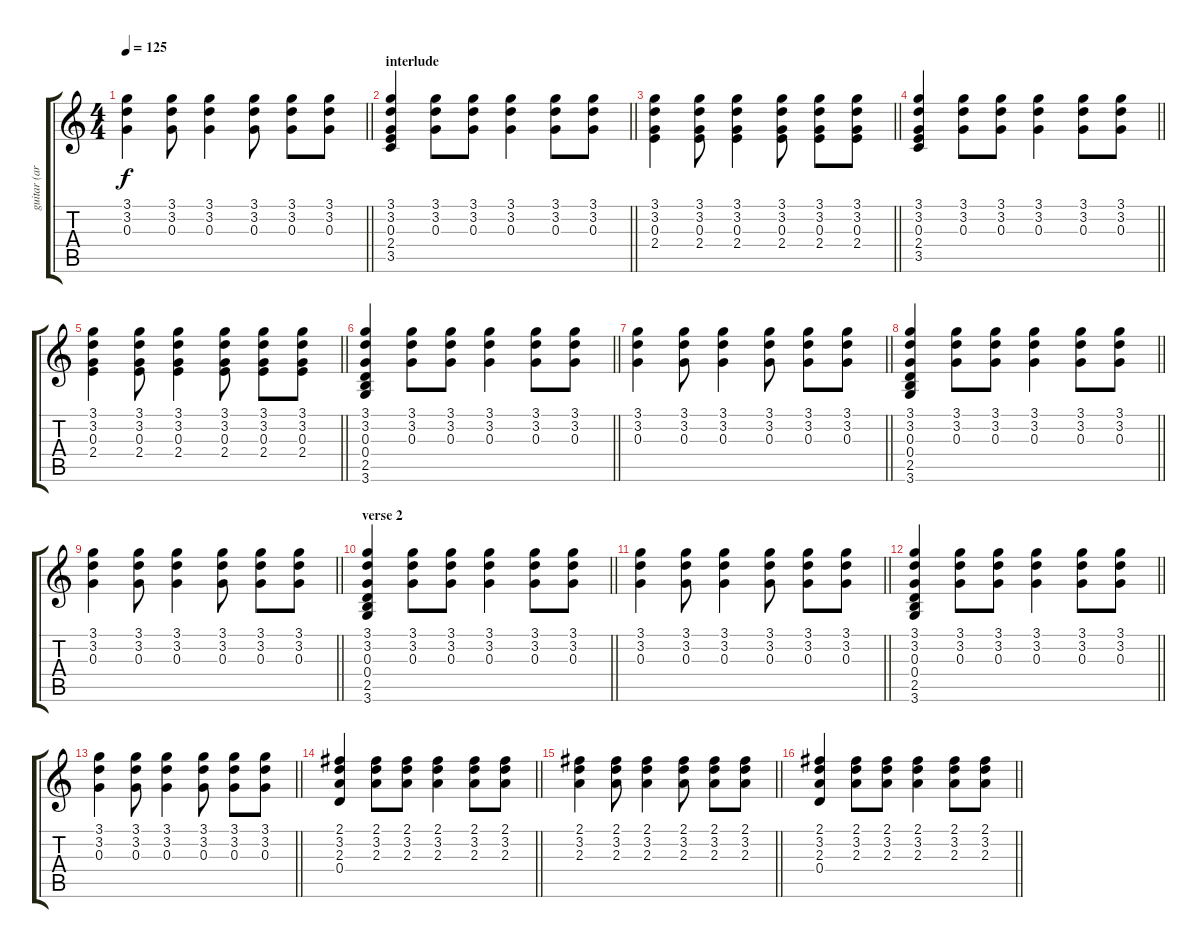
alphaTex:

\track ("guitar (aril)" "guitar (ar") {instrument acousticguitarsteel}
\staff {score tabs}
\tuning (E4 B3 G3 D3 A2 E2) {hide}
\ts (4 4)
\tempo 125
\clef g2
\barLineRight lightlight
\ks c
(3.1 3.2 0.3).4{dy f} (3.1 3.2 0.3).8 (3.1 3.2 0.3).4 (3.1 3.2 0.3).8 (3.1 3.2 0.3).8 (3.1 3.2 0.3).8 |
\section ("" "interlude")
\barLineRight lightlight
(3.1 3.2 0.3 2.4 3.5).4 (3.1 3.2 0.3).8 (3.1 3.2 0.3).8 (3.1 3.2 0.3).4 (3.1 3.2 0.3).8 (3.1 3.2 0.3).8 |
\barLineRight lightlight
(3.1 3.2 0.3 2.4).4 (3.1 3.2 0.3 2.4).8 (3.1 3.2 0.3 2.4).4 (3.1 3.2 0.3 2.4).8 (3.1 3.2 0.3 2.4).8 (3.1 3.2 0.3 2.4).8 |
\barLineRight lightlight
(3.1 3.2 0.3 2.4 3.5).4 (3.1 3.2 0.3).8 (3.1 3.2 0.3).8 (3.1 3.2 0.3).4 (3.1 3.2 0.3).8 (3.1 3.2 0.3).8 |
\barLineRight lightlight
(3.1 3.2 0.3 2.4).4 (3.1 3.2 0.3 2.4).8 (3.1 3.2 0.3 2.4).4 (3.1 3.2 0.3 2.4).8 (3.1 3.2 0.3 2.4).8 (3.1 3.2 0.3 2.4).8 |
\barLineRight lightlight
(3.1 3.2 0.3 0.4 2.5 3.6).4 (3.1 3.2 0.3).8 (3.1 3.2 0.3).8 (3.1 3.2 0.3).4 (3.1 3.2 0.3).8 (3.1 3.2 0.3).8 |
\barLineRight lightlight
(3.1 3.2 0.3).4 (3.1 3.2 0.3).8 (3.1 3.2 0.3).4 (3.1 3.2 0.3).8 (3.1 3.2 0.3).8 (3.1 3.2 0.3).8 |
\barLineRight lightlight
(3.1 3.2 0.3 0.4 2.5 3.6).4 (3.1 3.2 0.3).8 (3.1 3.2 0.3).8 (3.1 3.2 0.3).4 (3.1 3.2 0.3).8 (3.1 3.2 0.3).8 |
\barLineRight lightlight
(3.1 3.2 0.3).4 (3.1 3.2 0.3).8 (3.1 3.2 0.3).4 (3.1 3.2 0.3).8 (3.1 3.2 0.3).8 (3.1 3.2 0.3).8 |
\section ("" "verse 2")
\barLineRight lightlight
(3.1 3.2 0.3 0.4 2.5 3.6).4 (3.1 3.2 0.3).8 (3.1 3.2 0.3).8 (3.1 3.2 0.3).4 (3.1 3.2 0.3).8 (3.1 3.2 0.3).8 |
\barLineRight lightlight
(3.1 3.2 0.3).4 (3.1 3.2 0.3).8 (3.1 3.2 0.3).4 (3.1 3.2 0.3).8 (3.1 3.2 0.3).8 (3.1 3.2 0.3).8 |
\barLineRight lightlight
(3.1 3.2 0.3 0.4 2.5 3.6).4 (3.1 3.2 0.3).8 (3.1 3.2 0.3).8 (3.1 3.2 0.3).4 (3.1 3.2 0.3).8 (3.1 3.2 0.3).8 |
\barLineRight lightlight
(3.1 3.2 0.3).4 (3.1 3.2 0.3).8 (3.1 3.2 0.3).4 (3.1 3.2 0.3).8 (3.1 3.2 0.3).8 (3.1 3.2 0.3).8 |
\barLineRight lightlight
(2.1 3.2 2.3 0.4).4 (2.1 3.2 2.3).8 (2.1 3.2 2.3).8 (2.1 3.2 2.3).4 (2.1 3.2 2.3).8 (2.1 3.2 2.3).8 |
\barLineRight lightlight
(2.1 3.2 2.3).4 (2.1 3.2 2.3).8 (2.1 3.2 2.3).4 (2.1 3.2 2.3).8 (2.1 3.2 2.3).8 (2.1 3.2 2.3).8 |
\barLineRight lightlight
(2.1 3.2 2.3 0.4).4 (2.1 3.2 2.3).8 (2.1 3.2 2.3).8 (2.1 3.2 2.3).4 (2.1 3.2 2.3).8 (2.1 3.2 2.3).8
